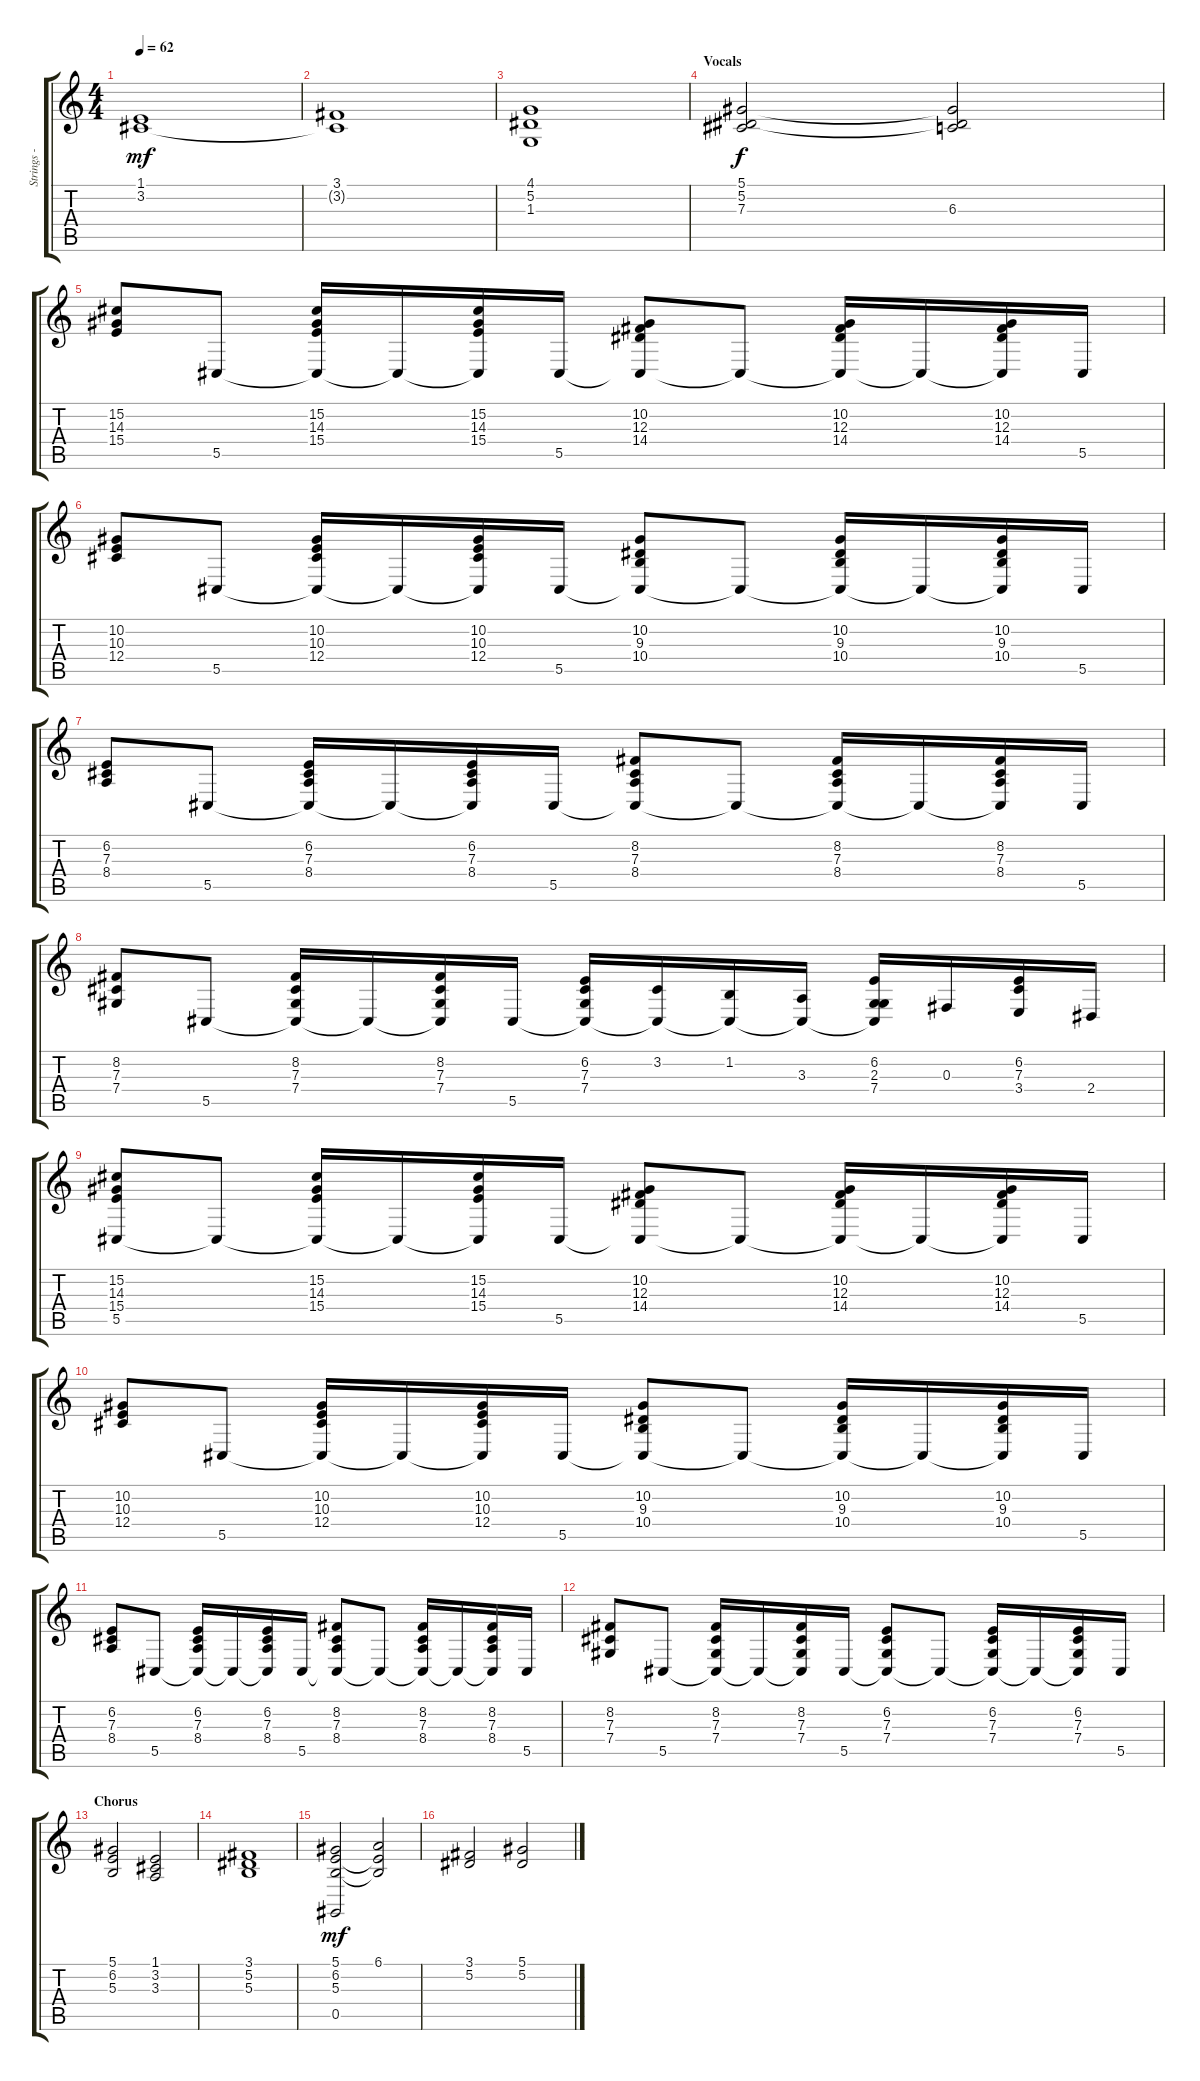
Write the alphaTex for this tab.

\track ("Strings - Synth" "Strings - ") {instrument stringensemble1}
\staff {score tabs}
\tuning (Eb4 Bb3 Gb3 Db3 Ab2 Eb2) {hide}
\ts (4 4)
\tempo 62
\clef g2
\ks c
(1.1{t} 3.2).1{dy mf} |
(3.1 3.2{t}).1 |
(4.1 5.2 1.3).1 |
\section ("" "Vocals")
(5.1 5.2 7.3).2{dy f} (5.1{t} 5.2{t} 6.3).2 |
(15.2 14.3 15.4).8 5.5.8 (15.2 14.3 15.4 5.5{t}).16 5.5{t}.16 (15.2 14.3 15.4 5.5{t}).16 5.5.16 (10.2 12.3 14.4 5.5{t}).8 5.5{t}.8 (10.2 12.3 14.4 5.5{t}).16 5.5{t}.16 (10.2 12.3 14.4 5.5{t}).16 5.5.16 |
(10.2 10.3 12.4).8 5.5.8 (10.2 10.3 12.4 5.5{t}).16 5.5{t}.16 (10.2 10.3 12.4 5.5{t}).16 5.5.16 (10.2 9.3 10.4 5.5{t}).8 5.5{t}.8 (10.2 9.3 10.4 5.5{t}).16 5.5{t}.16 (10.2 9.3 10.4 5.5{t}).16 5.5.16 |
(6.2 7.3 8.4).8 5.5.8 (6.2 7.3 8.4 5.5{t}).16 5.5{t}.16 (6.2 7.3 8.4 5.5{t}).16 5.5.16 (8.2 7.3 8.4 5.5{t}).8 5.5{t}.8 (8.2 7.3 8.4 5.5{t}).16 5.5{t}.16 (8.2 7.3 8.4 5.5{t}).16 5.5.16 |
(8.2 7.3 7.4).8 5.5.8 (8.2 7.3 7.4 5.5{t}).16 5.5{t}.16 (8.2 7.3 7.4 5.5{t}).16 5.5.16 (6.2 7.3 7.4 5.5{t}).16 (3.2 5.5{t}).16 (1.2 5.5{t}).16 (3.3 5.5{t}).16 (6.2 2.3 7.4 5.5{t}).16 0.3.16 (6.2 7.3 3.4).16 2.4.16 |
(15.2 14.3 15.4 5.5).8 5.5{t}.8 (15.2 14.3 15.4 5.5{t}).16 5.5{t}.16 (15.2 14.3 15.4 5.5{t}).16 5.5.16 (10.2 12.3 14.4 5.5{t}).8 5.5{t}.8 (10.2 12.3 14.4 5.5{t}).16 5.5{t}.16 (10.2 12.3 14.4 5.5{t}).16 5.5.16 |
(10.2 10.3 12.4).8 5.5.8 (10.2 10.3 12.4 5.5{t}).16 5.5{t}.16 (10.2 10.3 12.4 5.5{t}).16 5.5.16 (10.2 9.3 10.4 5.5{t}).8 5.5{t}.8 (10.2 9.3 10.4 5.5{t}).16 5.5{t}.16 (10.2 9.3 10.4 5.5{t}).16 5.5.16 |
(6.2 7.3 8.4).8 5.5.8 (6.2 7.3 8.4 5.5{t}).16 5.5{t}.16 (6.2 7.3 8.4 5.5{t}).16 5.5.16 (8.2 7.3 8.4 5.5{t}).8 5.5{t}.8 (8.2 7.3 8.4 5.5{t}).16 5.5{t}.16 (8.2 7.3 8.4 5.5{t}).16 5.5.16 |
(8.2 7.3 7.4).8 5.5.8 (8.2 7.3 7.4 5.5{t}).16 5.5{t}.16 (8.2 7.3 7.4 5.5{t}).16 5.5.16 (6.2 7.3 7.4 5.5{t}).8 5.5{t}.8 (6.2 7.3 7.4 5.5{t}).16 5.5{t}.16 (6.2 7.3 7.4 5.5{t}).16 5.5.16 |
\section ("" "Chorus")
(5.1 6.2 5.3).2 (1.1 3.2 3.3).2 |
(3.1 5.2 5.3).1 |
(5.1 6.2 5.3 0.5).2{dy mf} (6.1 6.2{t} 5.3{t}).2 |
(3.1 5.2).2 (5.1 5.2).2
